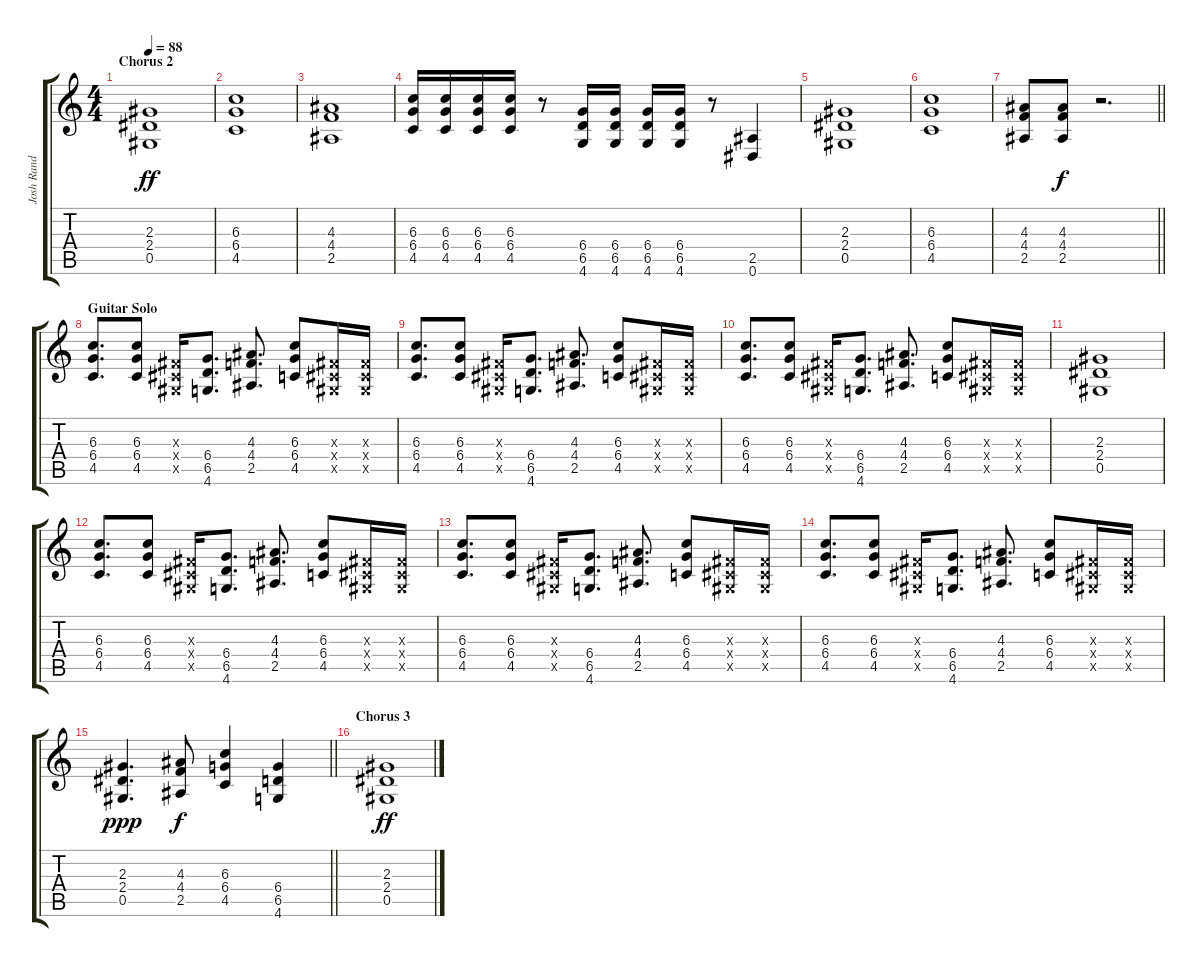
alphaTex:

\track ("Josh Rand" "Josh Rand") {instrument distortionguitar}
\staff {score tabs}
\tuning (Eb4 Bb3 Gb3 Db3 Ab2 Eb2) {hide}
\ts (4 4)
\section ("" "Chorus 2")
\tempo 88
\clef g2
\ks c
(2.3 2.4 0.5).1{dy ff} |
(6.3 6.4 4.5).1 |
(4.3 4.4 2.5).1 |
(6.3 6.4 4.5).16 (6.3 6.4 4.5).16 (6.3 6.4 4.5).16 (6.3 6.4 4.5).16 r.8 (6.4 6.5 4.6).16 (6.4 6.5 4.6).16 (6.4 6.5 4.6).16 (6.4 6.5 4.6).16 r.8 (2.5 0.6).4 |
(2.3 2.4 0.5).1 |
(6.3 6.4 4.5).1 |
\barLineRight lightlight
(4.3 4.4 2.5).8 (4.3 4.4 2.5).8{dy f} r.2{d} |
\section ("" "Guitar Solo")
(6.3 6.4 4.5).8{d} (6.3 6.4 4.5).8 (0.3{x} 0.4{x} 0.5{x}).16 (6.4 6.5 4.6).8{d} (4.3 4.4 2.5).8{d} (6.3 6.4 4.5).8 (0.3{x} 0.4{x} 0.5{x}).16 (0.3{x} 0.4{x} 0.5{x}).16 |
(6.3 6.4 4.5).8{d} (6.3 6.4 4.5).8 (0.3{x} 0.4{x} 0.5{x}).16 (6.4 6.5 4.6).8{d} (4.3 4.4 2.5).8{d} (6.3 6.4 4.5).8 (0.3{x} 0.4{x} 0.5{x}).16 (0.3{x} 0.4{x} 0.5{x}).16 |
(6.3 6.4 4.5).8{d} (6.3 6.4 4.5).8 (0.3{x} 0.4{x} 0.5{x}).16 (6.4 6.5 4.6).8{d} (4.3 4.4 2.5).8{d} (6.3 6.4 4.5).8 (0.3{x} 0.4{x} 0.5{x}).16 (0.3{x} 0.4{x} 0.5{x}).16 |
(2.3 2.4 0.5).1 |
(6.3 6.4 4.5).8{d} (6.3 6.4 4.5).8 (0.3{x} 0.4{x} 0.5{x}).16 (6.4 6.5 4.6).8{d} (4.3 4.4 2.5).8{d} (6.3 6.4 4.5).8 (0.3{x} 0.4{x} 0.5{x}).16 (0.3{x} 0.4{x} 0.5{x}).16 |
(6.3 6.4 4.5).8{d} (6.3 6.4 4.5).8 (0.3{x} 0.4{x} 0.5{x}).16 (6.4 6.5 4.6).8{d} (4.3 4.4 2.5).8{d} (6.3 6.4 4.5).8 (0.3{x} 0.4{x} 0.5{x}).16 (0.3{x} 0.4{x} 0.5{x}).16 |
(6.3 6.4 4.5).8{d} (6.3 6.4 4.5).8 (0.3{x} 0.4{x} 0.5{x}).16 (6.4 6.5 4.6).8{d} (4.3 4.4 2.5).8{d} (6.3 6.4 4.5).8 (0.3{x} 0.4{x} 0.5{x}).16 (0.3{x} 0.4{x} 0.5{x}).16 |
\barLineRight lightlight
(2.3 2.4 0.5).4{d dy ppp} (4.3 4.4 2.5).8{dy f} (6.3 6.4 4.5).4 (6.4 6.5 4.6).4 |
\section ("" "Chorus 3")
(2.3 2.4 0.5).1{dy ff}
